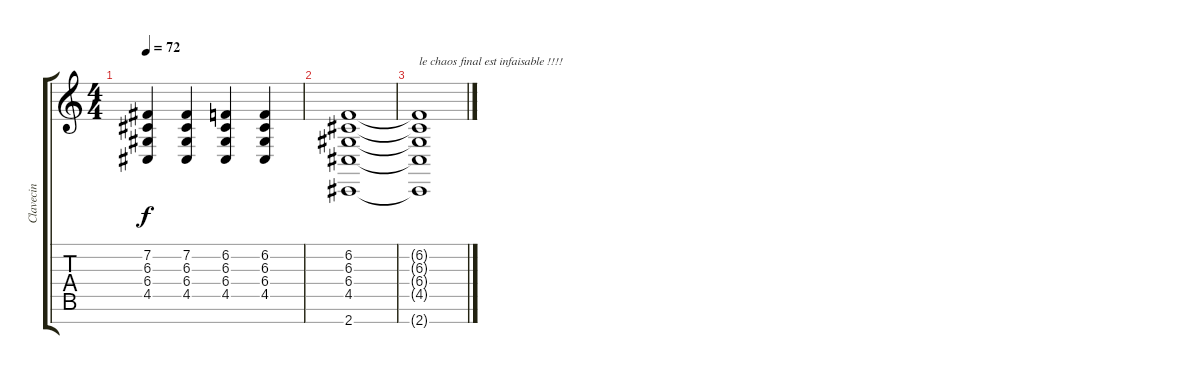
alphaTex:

\track ("Clavecin" "Clavecin") {instrument harpsichord}
\staff {score tabs}
\tuning (E4 B3 G3 D3 A2 E2 B1) {hide}
\ts (4 4)
\tempo 72
\clef g2
\ks c
(7.2 6.3 6.4 4.5).4{dy f} (7.2 6.3 6.4 4.5).4 (6.2 6.3 6.4 4.5).4 (6.2 6.3 6.4 4.5).4 |
(6.2 6.3 6.4 4.5 2.7).1 |
(6.2{t} 6.3{t} 6.4{t} 4.5{t} 2.7{t}).1{txt "le chaos final est infaisable !!!!"}
